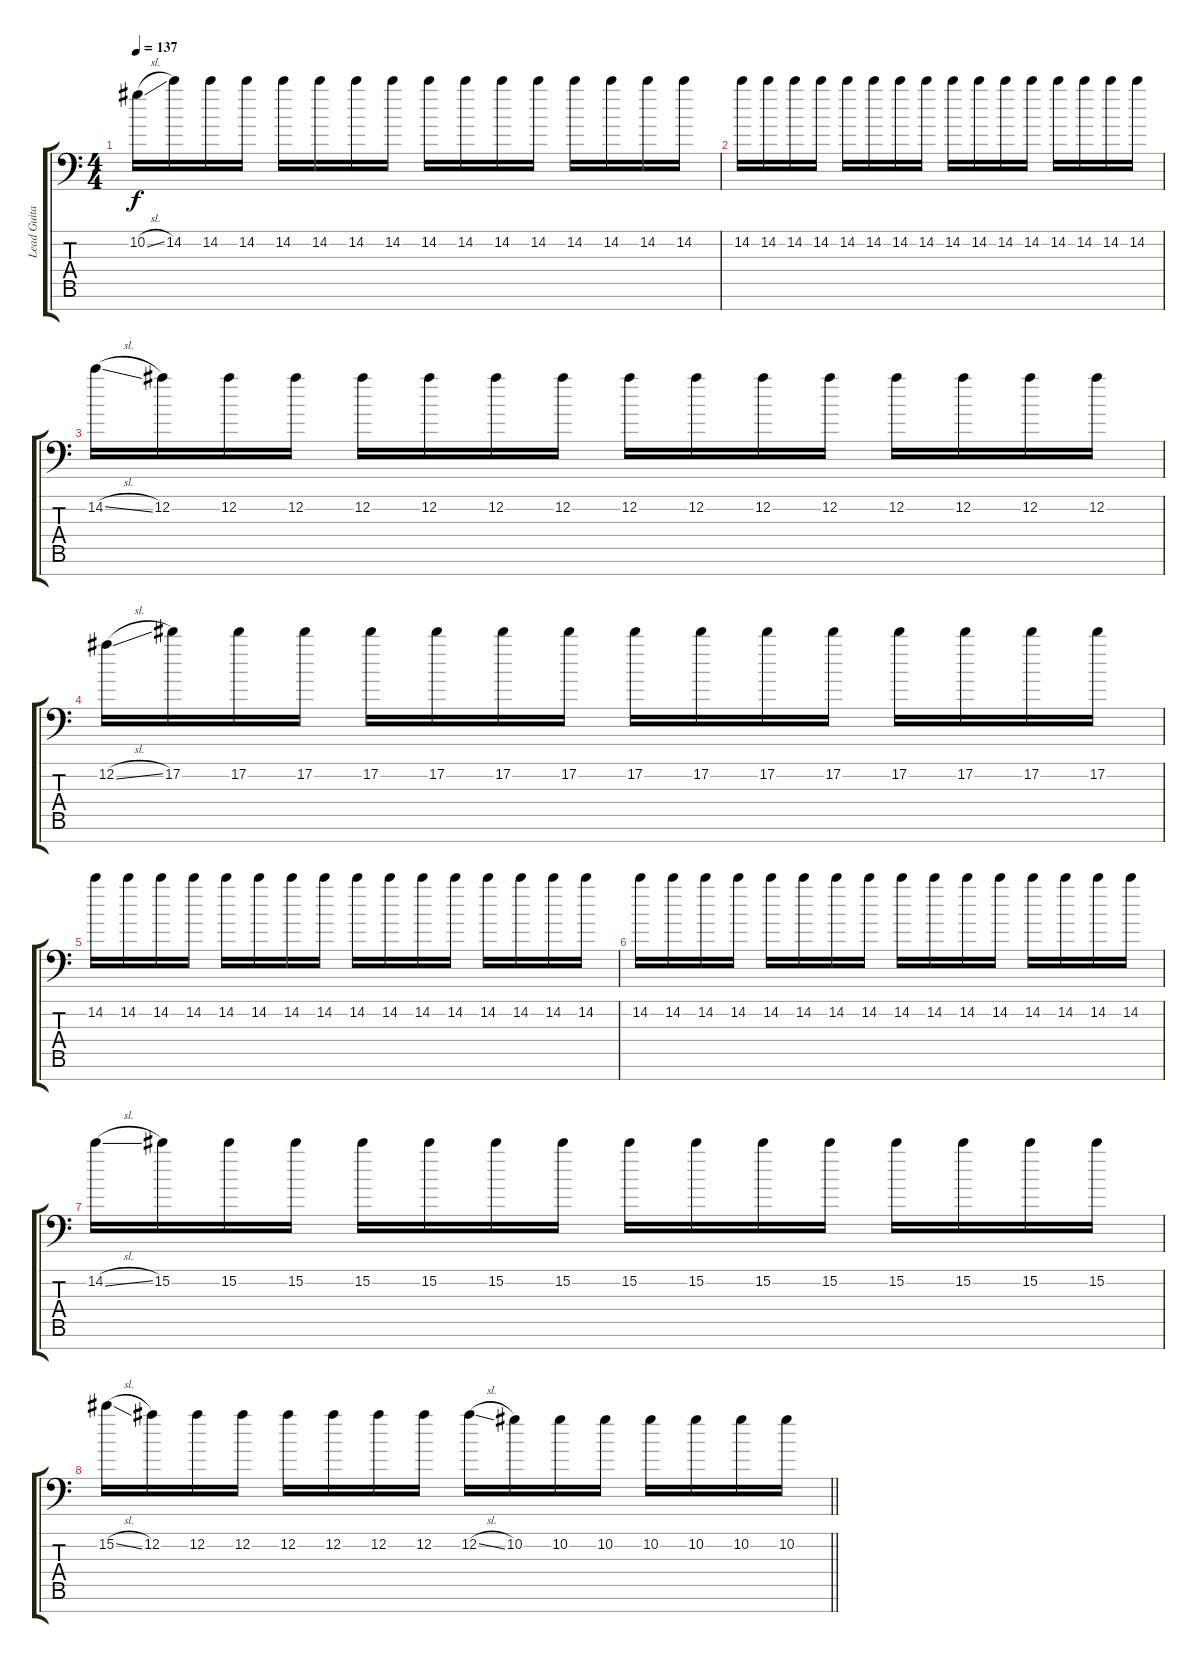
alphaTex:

\track ("Lead Guitar #1" "Lead Guita") {instrument electricguitarmuted}
\staff {score tabs}
\tuning (Eb4 Bb3 F3 Eb3 Bb2 F2 Bb1) {hide}
\ts (4 4)
\tempo 137
\clef f4
\ks c
10.2{sl}.16{dy f} 14.2.16 14.2.16 14.2.16 14.2.16 14.2.16 14.2.16 14.2.16 14.2.16 14.2.16 14.2.16 14.2.16 14.2.16 14.2.16 14.2.16 14.2.16 |
14.2.16 14.2.16 14.2.16 14.2.16 14.2.16 14.2.16 14.2.16 14.2.16 14.2.16 14.2.16 14.2.16 14.2.16 14.2.16 14.2.16 14.2.16 14.2.16 |
14.2{sl}.16 12.2.16 12.2.16 12.2.16 12.2.16 12.2.16 12.2.16 12.2.16 12.2.16 12.2.16 12.2.16 12.2.16 12.2.16 12.2.16 12.2.16 12.2.16 |
12.2{sl}.16 17.2.16 17.2.16 17.2.16 17.2.16 17.2.16 17.2.16 17.2.16 17.2.16 17.2.16 17.2.16 17.2.16 17.2.16 17.2.16 17.2.16 17.2.16 |
14.2.16 14.2.16 14.2.16 14.2.16 14.2.16 14.2.16 14.2.16 14.2.16 14.2.16 14.2.16 14.2.16 14.2.16 14.2.16 14.2.16 14.2.16 14.2.16 |
14.2.16 14.2.16 14.2.16 14.2.16 14.2.16 14.2.16 14.2.16 14.2.16 14.2.16 14.2.16 14.2.16 14.2.16 14.2.16 14.2.16 14.2.16 14.2.16 |
14.2{sl}.16 15.2.16 15.2.16 15.2.16 15.2.16 15.2.16 15.2.16 15.2.16 15.2.16 15.2.16 15.2.16 15.2.16 15.2.16 15.2.16 15.2.16 15.2.16 |
\barLineRight lightlight
15.2{sl}.16 12.2.16 12.2.16 12.2.16 12.2.16 12.2.16 12.2.16 12.2.16 12.2{sl}.16 10.2.16 10.2.16 10.2.16 10.2.16 10.2.16 10.2.16 10.2.16
